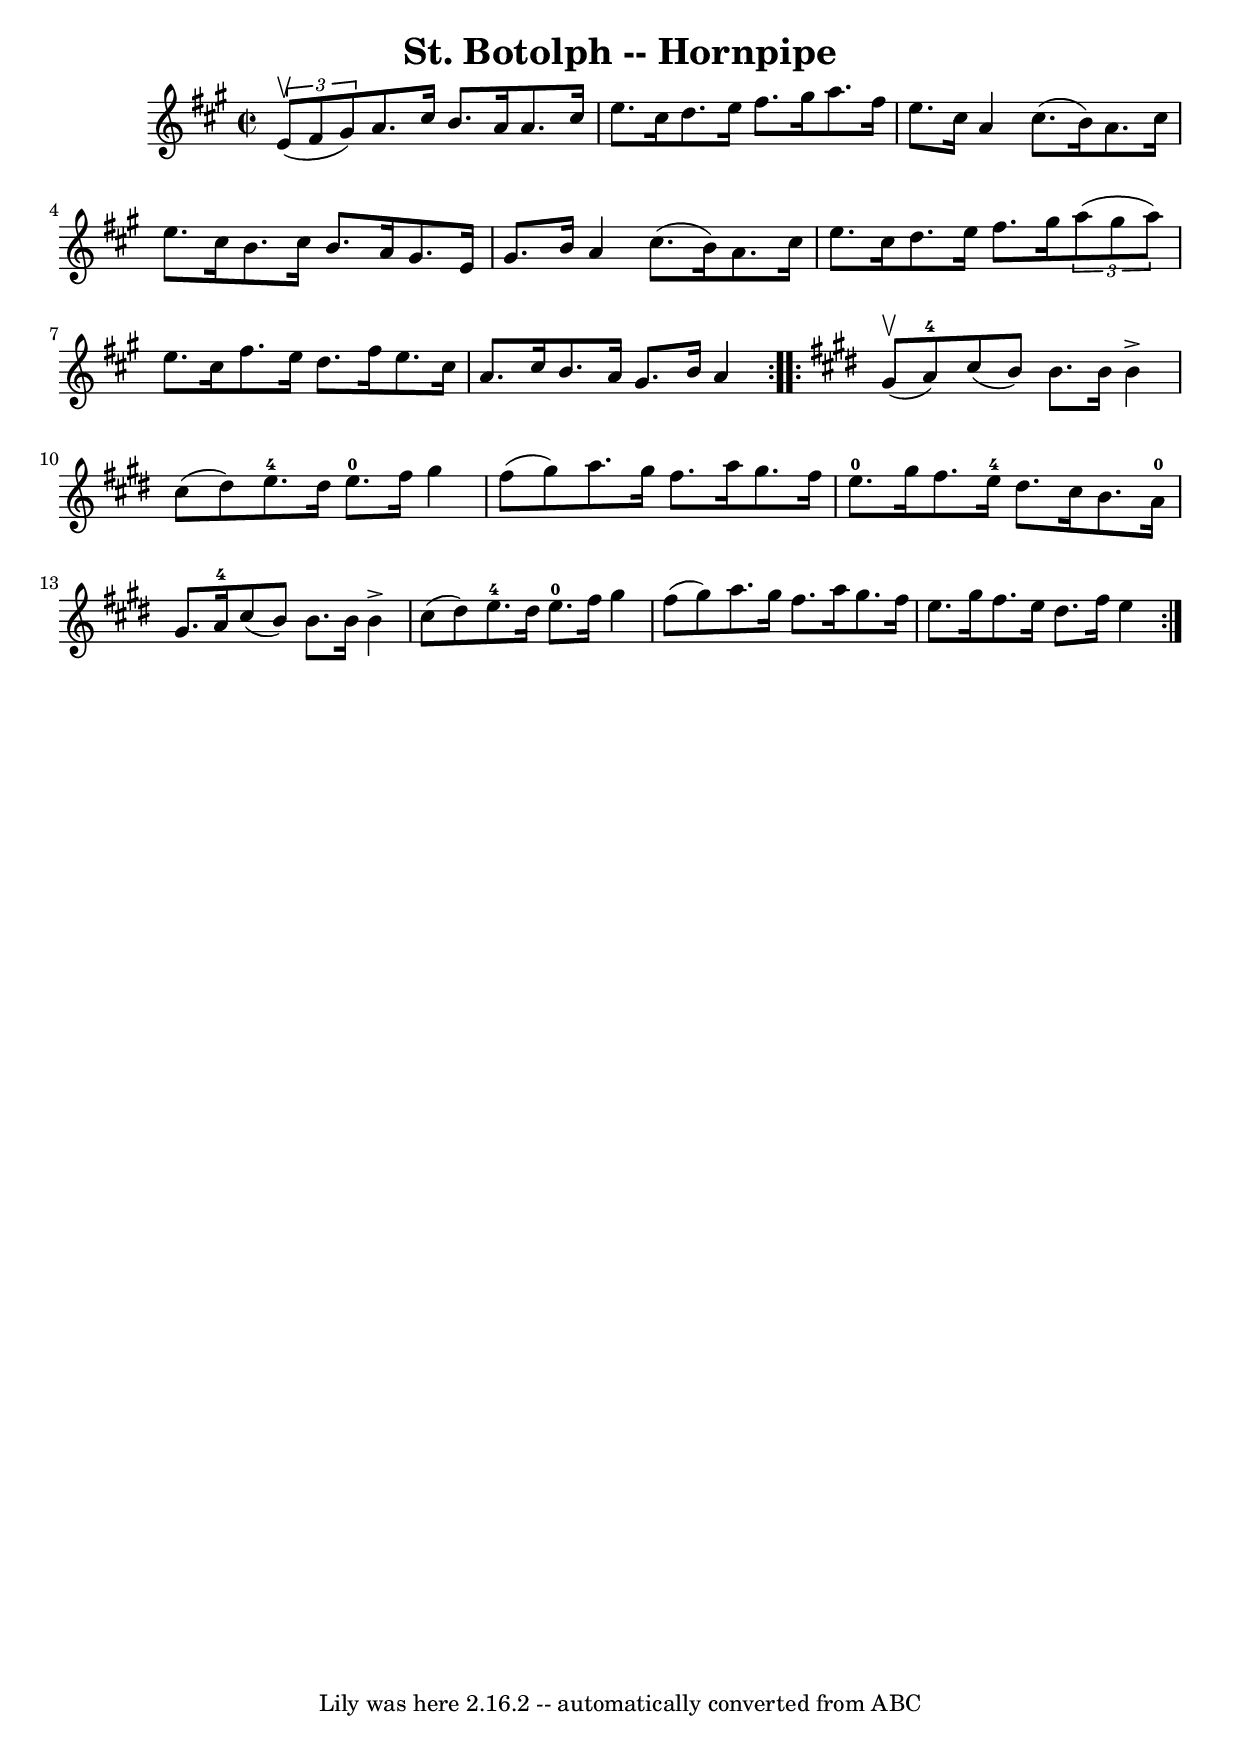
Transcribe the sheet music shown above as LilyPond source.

\version "2.16.2"
\include "Mammoth.ily"
\header {
  %% book = "Cole's 1000 Fiddle Tunes"
  crossRefNumber = "1"
  footnotes = ""
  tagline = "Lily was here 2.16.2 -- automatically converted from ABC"
  title = "St. Botolph -- Hornpipe"

}
voicedefault =  {



  \repeat volta 2 {

    \override Staff.TimeSignature #'style = #'C
    \time 2/2 
    \key a \major
    \times 2/3 { e'8 (^\upbow fis'8 gis'8) 
	       } 
    |
    a'8. cis''16 b'8. a'16 a'8. cis''16 e''8.    
    cis''16  |
    d''8. e''16 fis''8. gis''16 a''8. fis''16    
    e''8. cis''16  |
    a'4 cis''8. (b'16) a'8. cis''16    
    e''8. cis''16  |
    b'8. cis''16 b'8. a'16 gis'8. e'16  
    gis'8. b'16  |
    a'4 cis''8. (b'16) a'8. cis''16    
    e''8. cis''16  |
    d''8. e''16 fis''8. gis''16    
    \times 2/3 { a''8 (gis''8 a''8) 
	       } e''8. cis''16  |
    
    fis''8. e''16 d''8. fis''16 e''8. cis''16 a'8. cis''16  
    |
    b'8. a'16 gis'8. b'16 a'4  
  }   
  \key e \major
  

  \repeat volta 2 {
    gis'8 (^\upbow a'8-4) |
    cis''8 (b'8  
    -) b'8. b'16 b'4^\accent cis''8 (dis''8) |
    e''8.-4 
    dis''16 e''8.-0 fis''16 gis''4 fis''8 (gis''8) |
    
    a''8. gis''16 fis''8. a''16 gis''8. fis''16 e''8.-0   
    gis''16  |
    fis''8. e''16-4 dis''8. cis''16 b'8. a'16 
    -0 gis'8. a'16-4 |
    cis''8 (b'8) b'8. b'16    
    b'4^\accent cis''8 (dis''8) |
    e''8.-4 dis''16 e''8. 
    -0 fis''16 gis''4 fis''8 (gis''8) |
    a''8. gis''16 
    fis''8. a''16 gis''8. fis''16 e''8. gis''16  |
    
    fis''8. e''16 dis''8. fis''16 e''4  
  }   

}

\score{
  <<

    \context Staff="default"
    {
      \voicedefault 
      
    }

  >>
  \layout {
    
  }
  \midi {
  }

}
